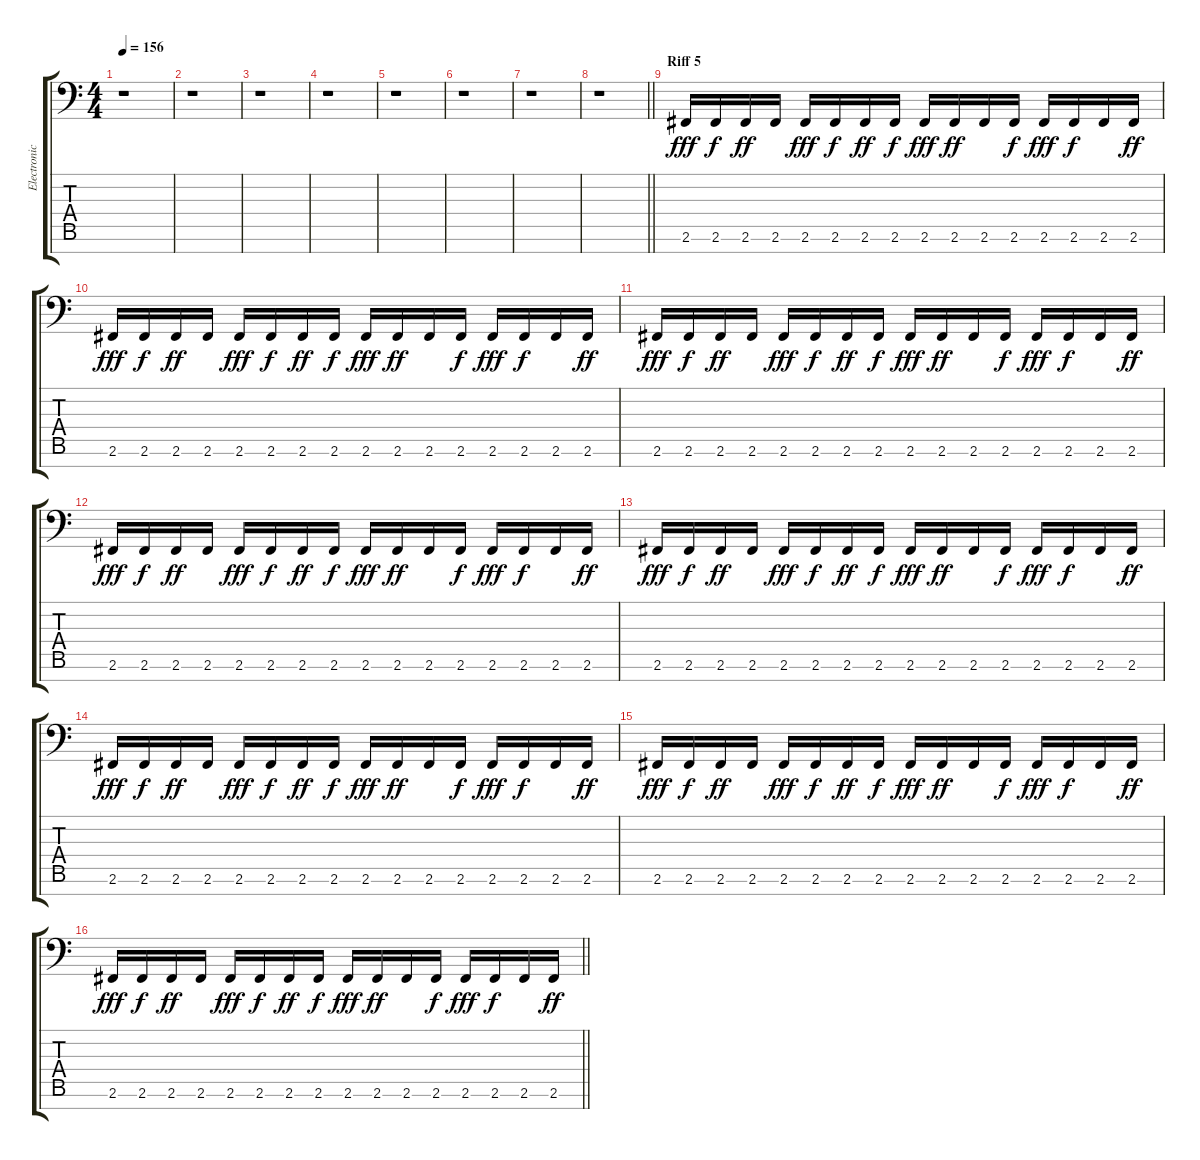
\track ("Electronic Drums 2" "Electronic") {instrument agogo}
\staff {score tabs}
\tuning (E4 B3 G3 D3 A2 E2 C-1) {hide}
\ts (4 4)
\tempo 156
\clef f4
\ks c
r.1{dy fff} |
r.1 |
r.1 |
r.1 |
r.1 |
r.1 |
r.1 |
\barLineRight lightlight
r.1 |
\section ("" "Riff 5")
2.6.16 2.6.16{dy f} 2.6.16{dy ff} 2.6.16 2.6.16{dy fff} 2.6.16{dy f} 2.6.16{dy ff} 2.6.16{dy f} 2.6.16{dy fff} 2.6.16{dy ff} 2.6.16 2.6.16{dy f} 2.6.16{dy fff} 2.6.16{dy f} 2.6.16 2.6.16{dy ff} |
2.6.16{dy fff} 2.6.16{dy f} 2.6.16{dy ff} 2.6.16 2.6.16{dy fff} 2.6.16{dy f} 2.6.16{dy ff} 2.6.16{dy f} 2.6.16{dy fff} 2.6.16{dy ff} 2.6.16 2.6.16{dy f} 2.6.16{dy fff} 2.6.16{dy f} 2.6.16 2.6.16{dy ff} |
2.6.16{dy fff} 2.6.16{dy f} 2.6.16{dy ff} 2.6.16 2.6.16{dy fff} 2.6.16{dy f} 2.6.16{dy ff} 2.6.16{dy f} 2.6.16{dy fff} 2.6.16{dy ff} 2.6.16 2.6.16{dy f} 2.6.16{dy fff} 2.6.16{dy f} 2.6.16 2.6.16{dy ff} |
2.6.16{dy fff} 2.6.16{dy f} 2.6.16{dy ff} 2.6.16 2.6.16{dy fff} 2.6.16{dy f} 2.6.16{dy ff} 2.6.16{dy f} 2.6.16{dy fff} 2.6.16{dy ff} 2.6.16 2.6.16{dy f} 2.6.16{dy fff} 2.6.16{dy f} 2.6.16 2.6.16{dy ff} |
2.6.16{dy fff} 2.6.16{dy f} 2.6.16{dy ff} 2.6.16 2.6.16{dy fff} 2.6.16{dy f} 2.6.16{dy ff} 2.6.16{dy f} 2.6.16{dy fff} 2.6.16{dy ff} 2.6.16 2.6.16{dy f} 2.6.16{dy fff} 2.6.16{dy f} 2.6.16 2.6.16{dy ff} |
2.6.16{dy fff} 2.6.16{dy f} 2.6.16{dy ff} 2.6.16 2.6.16{dy fff} 2.6.16{dy f} 2.6.16{dy ff} 2.6.16{dy f} 2.6.16{dy fff} 2.6.16{dy ff} 2.6.16 2.6.16{dy f} 2.6.16{dy fff} 2.6.16{dy f} 2.6.16 2.6.16{dy ff} |
2.6.16{dy fff} 2.6.16{dy f} 2.6.16{dy ff} 2.6.16 2.6.16{dy fff} 2.6.16{dy f} 2.6.16{dy ff} 2.6.16{dy f} 2.6.16{dy fff} 2.6.16{dy ff} 2.6.16 2.6.16{dy f} 2.6.16{dy fff} 2.6.16{dy f} 2.6.16 2.6.16{dy ff} |
\barLineRight lightlight
2.6.16{dy fff} 2.6.16{dy f} 2.6.16{dy ff} 2.6.16 2.6.16{dy fff} 2.6.16{dy f} 2.6.16{dy ff} 2.6.16{dy f} 2.6.16{dy fff} 2.6.16{dy ff} 2.6.16 2.6.16{dy f} 2.6.16{dy fff} 2.6.16{dy f} 2.6.16 2.6.16{dy ff}
